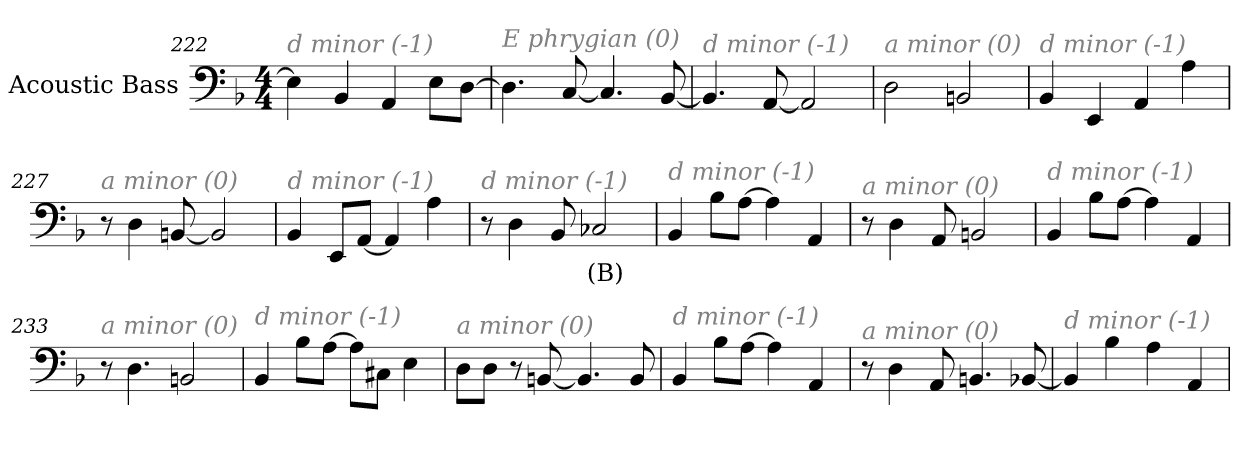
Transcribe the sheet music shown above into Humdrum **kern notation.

**kern	**text
*part1	*part1
*staff1	*staff1
*I"Acoustic Bass	*
*clefF4	*
*ITrd7c12	*
*k[b-]	*
*F:	*
*M4/4	*
=222	=222
!LO:TX:i:color=#808080:t=d minor (-1)	!
4EE]	.
4BBB-	.
4AAA	.
8EEL	.
[8DDJ	.
=223	=223
!LO:TX:i:color=#808080:t=E phrygian (0)	!
4.DD]	.
[8CC	.
4.CC]	.
[8BBB-	.
=224	=224
!LO:TX:i:color=#808080:t=d minor (-1)	!
4.BBB-]	.
[8AAA	.
2AAA]	.
=225	=225
!LO:TX:i:color=#808080:t=a minor (0)	!
2DD	.
2BBBn	.
=226	=226
!LO:TX:i:color=#808080:t=d minor (-1)	!
4BBB-	.
4EEE	.
4AAA	.
4AA	.
=227	=227
!LO:TX:i:color=#808080:t=a minor (0)	!
8r	.
4DD	.
[8BBBn	.
2BBB]	.
=228	=228
!LO:TX:i:color=#808080:t=d minor (-1)	!
4BBB-	.
8EEEL	.
[8AAAJ	.
4AAA]	.
4AA	.
=229	=229
!LO:TX:i:color=#808080:t=d minor (-1)	!
8r	.
4DD	.
8BBB-	.
2CC-Xi	(B)
=230	=230
!LO:TX:i:color=#808080:t=d minor (-1)	!
4BBB-	.
8BB-L	.
[8AAJ	.
4AA]	.
4AAA	.
=231	=231
!LO:TX:i:color=#808080:t=a minor (0)	!
8r	.
4DD	.
8AAA	.
2BBBn	.
=232	=232
!LO:TX:i:color=#808080:t=d minor (-1)	!
4BBB-	.
8BB-L	.
[8AAJ	.
4AA]	.
4AAA	.
=233	=233
!LO:TX:i:color=#808080:t=a minor (0)	!
8r	.
4.DD	.
2BBBn	.
=234	=234
!LO:TX:i:color=#808080:t=d minor (-1)	!
4BBB-	.
8BB-L	.
[8AAJ	.
8AAL]	.
8CC#XJ	.
4EE	.
=235	=235
!LO:TX:i:color=#808080:t=a minor (0)	!
8DDL	.
8DDJ	.
8r	.
[8BBBn	.
4.BBB]	.
8BBB	.
=236	=236
!LO:TX:i:color=#808080:t=d minor (-1)	!
4BBB-	.
8BB-L	.
[8AAJ	.
4AA]	.
4AAA	.
=237	=237
!LO:TX:i:color=#808080:t=a minor (0)	!
8r	.
4DD	.
8AAA	.
4.BBBn	.
[8BBB-X	.
=238	=238
!LO:TX:i:color=#808080:t=d minor (-1)	!
4BBB-]	.
4BB-	.
4AA	.
4AAA	.
=	=
*-	*-
